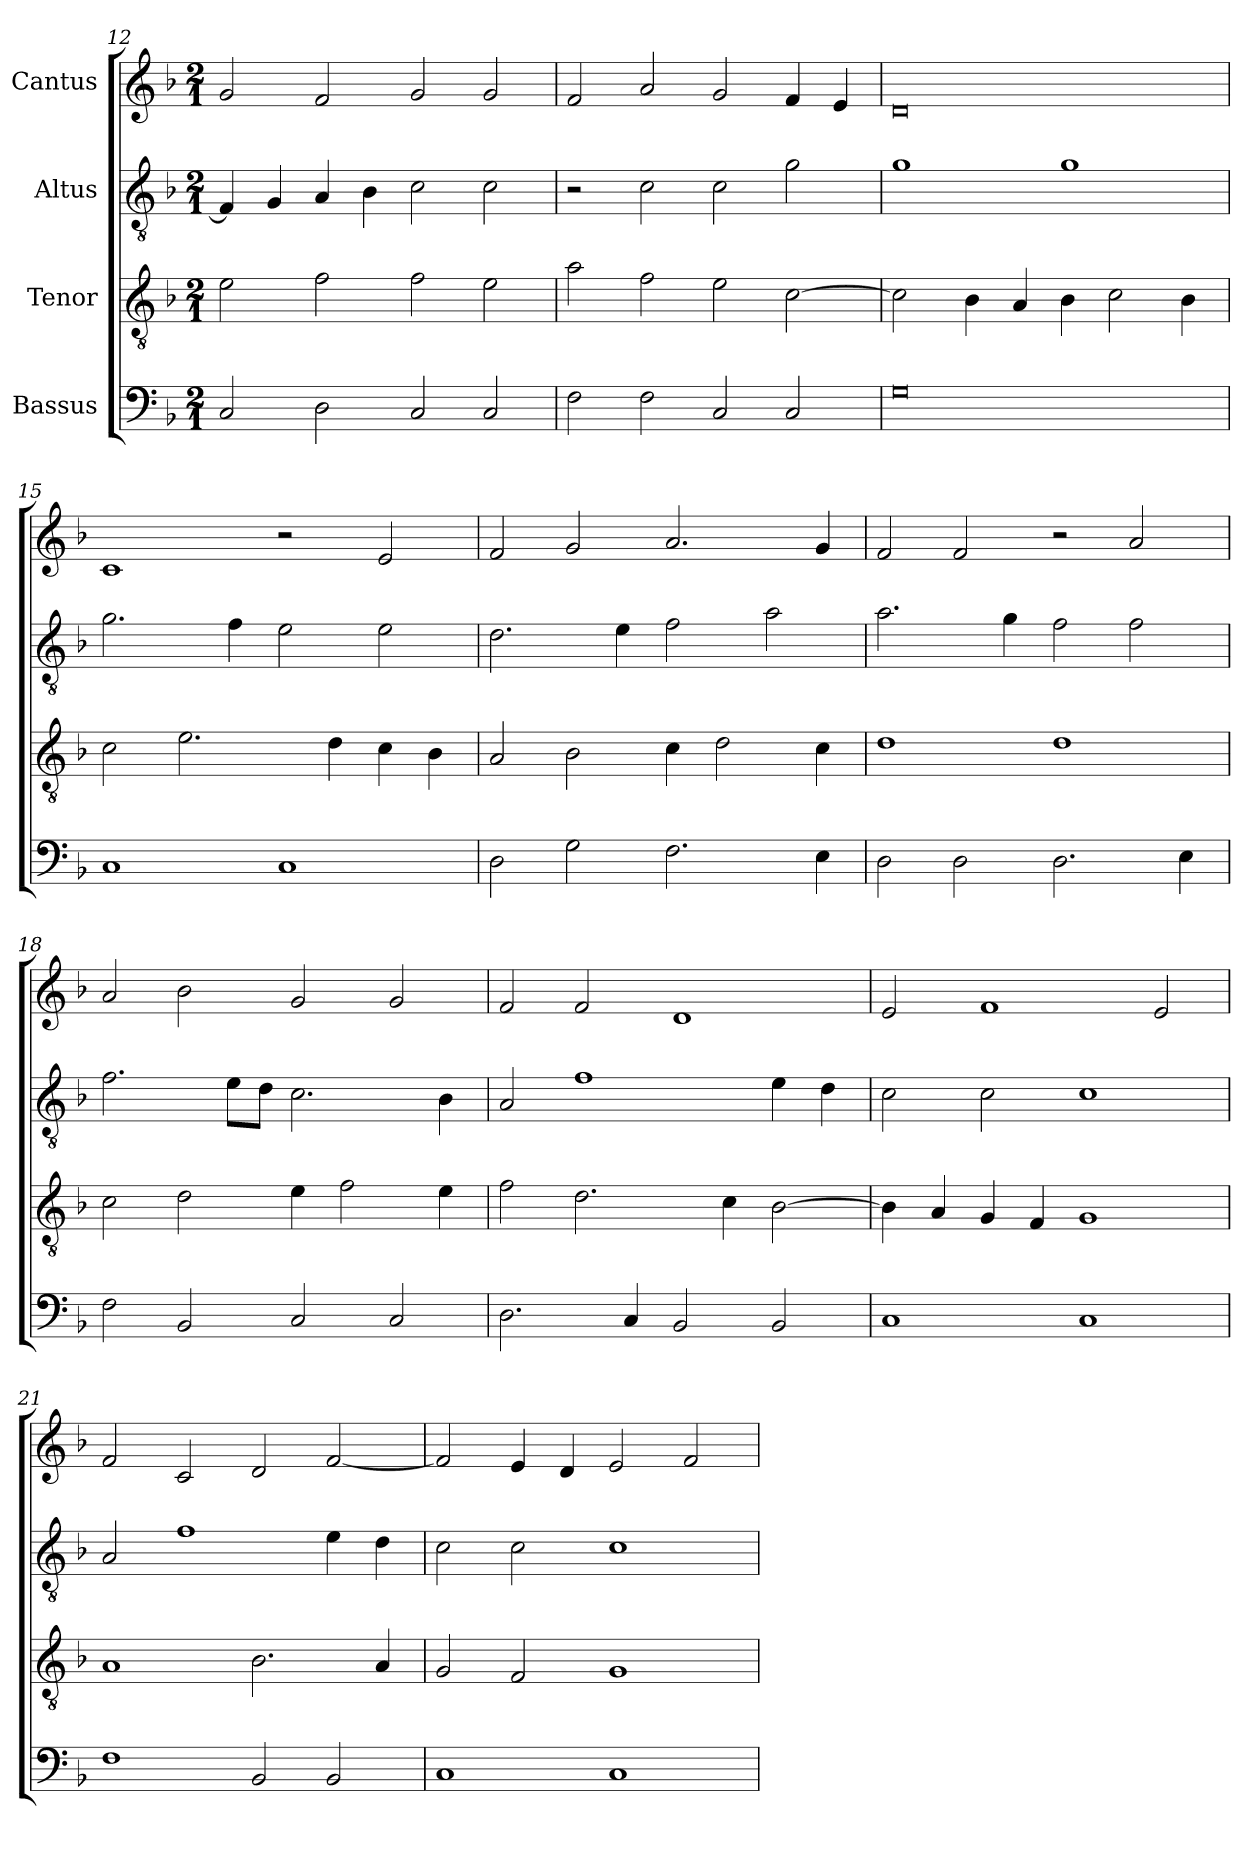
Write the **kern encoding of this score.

**kern	**kern	**kern	**kern
*part4	*part3	*part2	*part1
*staff4	*staff3	*staff2	*staff1
*I"Bassus	*I"Tenor	*I"Altus	*I"Cantus
*clefF4	*clefGv2	*clefGv2	*clefG2
*	*ITrd7c12	*ITrd7c12	*
*k[b-]	*k[b-]	*k[b-]	*k[b-]
*F:	*F:	*F:	*F:
*M2/1	*M2/1	*M2/1	*M2/1
=12	=12	=12	=12
2Ci/	2Ei\	4FFi/]	2gi/
.	.	4GGi/	.
2Di\	2Fi\	4AAi/	2fi/
.	.	4BB-i\	.
2Ci/	2Fi\	2Ci\	2gi/
2Ci/	2Ei\	2Ci\	2gi/
=13	=13	=13	=13
2Fi\	2Ai\	2r	2fi/
2Fi\	2Fi\	2Ci\	2ai/
2Ci/	2Ei\	2Ci\	2gi/
2Ci/	[>2Ci\	2Gi\	4fi/
.	.	.	4ei/
=14	=14	=14	=14
0Gi	2Ci\]	1Gi	0di
.	4BB-i\	.	.
.	4AAi/	.	.
.	4BB-i\	1Gi	.
.	2Ci\	.	.
.	4BB-i\	.	.
!!LO:LB:g=z
=15	=15	=15	=15
1Ci	2Ci\	2.Gi\	1ci
.	2.Ei\	.	.
.	.	4Fi\	.
1Ci	.	2Ei\	2r
.	4Di\	.	.
.	4Ci\	2Ei\	2ei/
.	4BB-i\	.	.
=16	=16	=16	=16
2Di\	2AAi/	2.Di\	2fi/
2Gi\	2BB-i\	.	2gi/
.	.	4Ei\	.
2.Fi\	4Ci\	2Fi\	2.ai/
.	2Di\	.	.
.	.	2Ai\	.
4Ei\	4Ci\	.	4gi/
=17	=17	=17	=17
2Di\	1Di	2.Ai\	2fi/
2Di\	.	.	2fi/
.	.	4Gi\	.
2.Di\	1Di	2Fi\	2r
.	.	2Fi\	2ai/
4Ei\	.	.	.
=18	=18	=18	=18
2Fi\	2Ci\	2.Fi\	2ai/
2BB-i/	2Di\	.	2b-i\
.	.	8Ei\L	.
.	.	8Di\J	.
2Ci/	4Ei\	2.Ci\	2gi/
.	2Fi\	.	.
2Ci/	.	.	2gi/
.	4Ei\	4BB-i\	.
=19	=19	=19	=19
2.Di\	2Fi\	2AAi/	2fi/
.	2.Di\	1Fi	2fi/
4Ci/	.	.	.
2BB-i/	.	.	1di
.	4Ci\	.	.
2BB-i/	[>2BB-i\	4Ei\	.
.	.	4Di\	.
!!LO:LB:g=z
=20	=20	=20	=20
1Ci	4BB-i\]	2Ci\	2ei/
.	4AAi/	.	.
.	4GGi/	2Ci\	1fi
.	4FFi/	.	.
1Ci	1GGi	1Ci	.
.	.	.	2ei/
=21	=21	=21	=21
1Fi	1AAi	2AAi/	2fi/
.	.	1Fi	2ci/
2BB-i/	2.BB-i\	.	2di/
2BB-i/	.	4Ei\	[<2fi/
.	4AAi/	4Di\	.
=22	=22	=22	=22
1Ci	2GGi/	2Ci\	2fi/]
.	2FFi/	2Ci\	4ei/
.	.	.	4di/
1Ci	1GGi	1Ci	2ei/
.	.	.	2fi/
=	=	=	=
*-	*-	*-	*-
